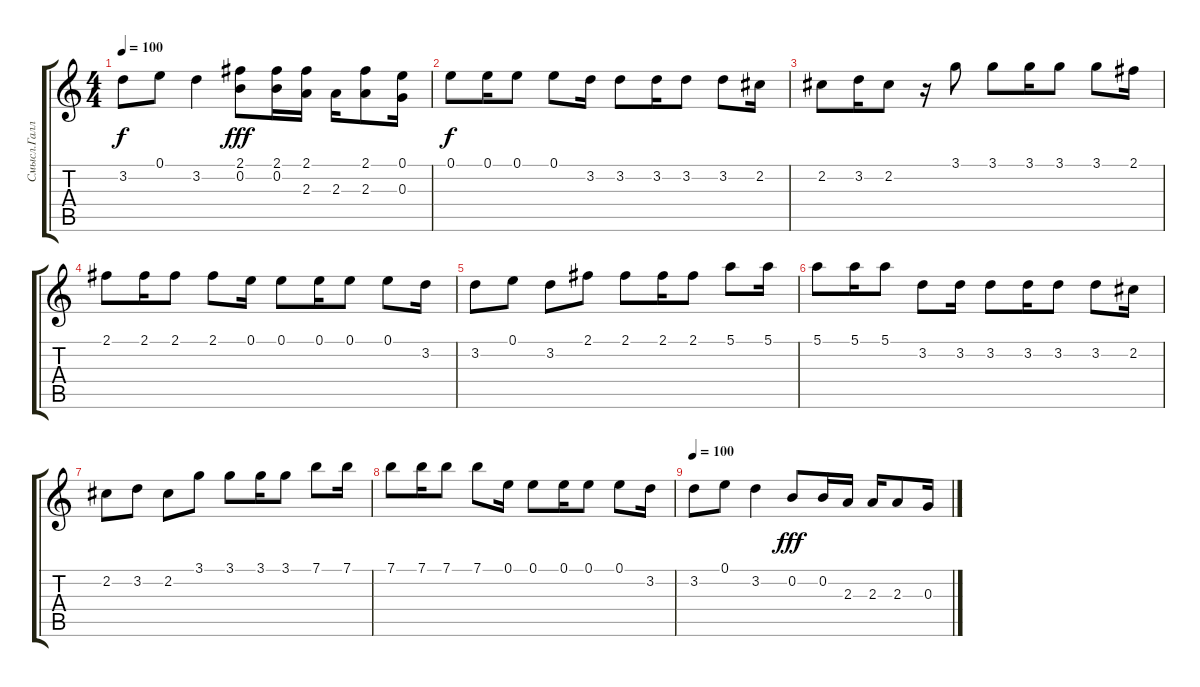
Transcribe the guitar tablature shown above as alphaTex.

\track ("Смысл.Галлюцинации" "Смысл.Галл") {instrument distortionguitar}
\staff {score tabs}
\tuning (E4 B3 G3 D3 A2 E2) {hide}
\ts (4 4)
\tempo 100
\clef g2
\ks c
3.2.8{dy f} 0.1.8{volume 14 instrument distortionguitar} 3.2.4 (2.1 0.2).8{dy fff} (2.1 0.2).16 (2.1 2.3).16 2.3.16 (2.1 2.3).8 (0.1 0.3).16 |
0.1.8{dy f} 0.1.16 0.1.8 0.1.8 3.2.16 3.2.8 3.2.16 3.2.8 3.2.8 2.2.16 |
2.2.8 3.2.16 2.2.8 r.16 3.1.8 3.1.8 3.1.16 3.1.8 3.1.8 2.1.16 |
2.1.8 2.1.16 2.1.8 2.1.8 0.1.16 0.1.8 0.1.16 0.1.8 0.1.8 3.2.16 |
3.2.8 0.1.8 3.2.8 2.1.8 2.1.8 2.1.16 2.1.8 5.1.8 5.1.16 |
5.1.8 5.1.16 5.1.8 3.2.8 3.2.16 3.2.8 3.2.16 3.2.8 3.2.8 2.2.16 |
2.2.8 3.2.8 2.2.8 3.1.8 3.1.8 3.1.16 3.1.8 7.1.8 7.1.16 |
7.1.8 7.1.16 7.1.8 7.1.8 0.1.16 0.1.8 0.1.16 0.1.8 0.1.8 3.2.16 |
\tempo 100
3.2.8 0.1.8 3.2.4 0.2.8{dy fff} 0.2.16 2.3.16 2.3.16 2.3.8 0.3.16
